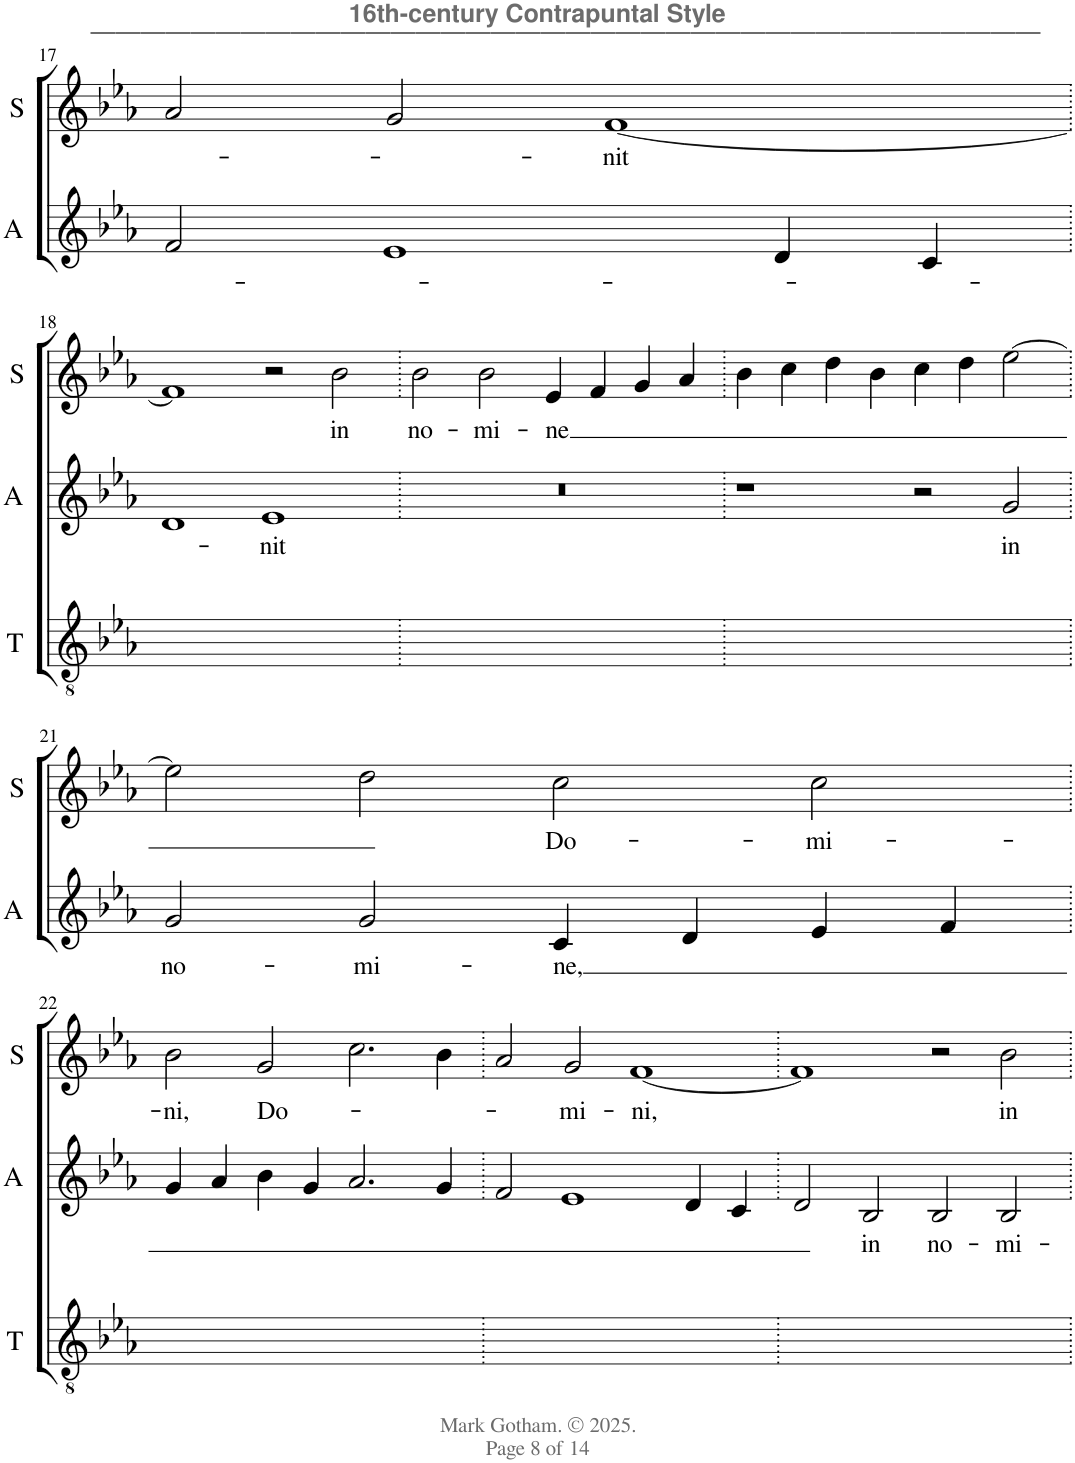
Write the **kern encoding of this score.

**kern	**text	**kern	**text
*part2	*part2	*part1	*part1
*staff2	*staff2	*staff1	*staff1
*I"Alto	*	*I"Soprano	*
*I'A	*	*I'S	*
!!LO:PB:g=z
*clefG2	*	*clefG2	*
*k[b-e-a-]	*	*k[b-e-a-]	*
*M4/2	*	*M4/2	*
=17	=17	=17	=17
2f/	.	2a-/	.
1e-	.	2g/	.
!	!	!	!LO:LY:b
.	.	[1f	-nit
4d/	.	.	.
4c/	.	.	.
!!LO:LB:g=z
=18.	=18.	=18.	=18.
1d	.	1f]	.
!	!LO:LY:b	!	!
1e-	-nit	2r	.
!	!	!	!LO:LY:b
.	.	2b-\	in
=19.	=19.	=19.	=19.
!	!	!	!LO:LY:b
0r	.	2b-\	no-
!	!	!	!LO:LY:b
.	.	2b-\	-mi-
!	!	!	!LO:LY:b
.	.	4e-/	-ne
.	.	4f/	.
.	.	4g/	.
.	.	4a-/	.
=20.	=20.	=20.	=20.
1r	.	4b-\	.
.	.	4cc\	.
.	.	4dd\	.
.	.	4b-\	.
2r	.	4cc\	.
.	.	4dd\	.
!	!LO:LY:b	!	!
2g/	in	[2ee-\	.
!!LO:LB:g=z
=21.	=21.	=21.	=21.
!	!LO:LY:b	!	!
2g/	no-	2ee-\]	.
!	!LO:LY:b	!	!
2g/	-mi-	2dd\	.
!	!LO:LY:b	!	!LO:LY:b
4c/	-ne,	2cc\	Do-
4d/	.	.	.
!	!	!	!LO:LY:b
4e-/	.	2cc\	-mi-
4f/	.	.	.
!!LO:LB:g=z
=22.	=22.	=22.	=22.
!	!	!	!LO:LY:b
4g/	.	2b-\	-ni,
4a-/	.	.	.
!	!	!	!LO:LY:b
4b-\	.	2g/	Do-
4g/	.	.	.
2.a-/	.	2.cc\	.
4g/	.	4b-\	.
=23.	=23.	=23.	=23.
2f/	.	2a-/	.
!	!	!	!LO:LY:b
1e-	.	2g/	-mi-
!	!	!	!LO:LY:b
.	.	[1f	-ni,
4d/	.	.	.
4c/	.	.	.
=24.	=24.	=24.	=24.
2d/	.	1f]	.
!	!LO:LY:b	!	!
2B-/	in	.	.
!	!LO:LY:b	!	!
2B-/	no-	2r	.
!	!LO:LY:b	!	!LO:LY:b
2B-/	-mi-	2b-\	in
=.	=.	=.	=.
*-	*-	*-	*-
